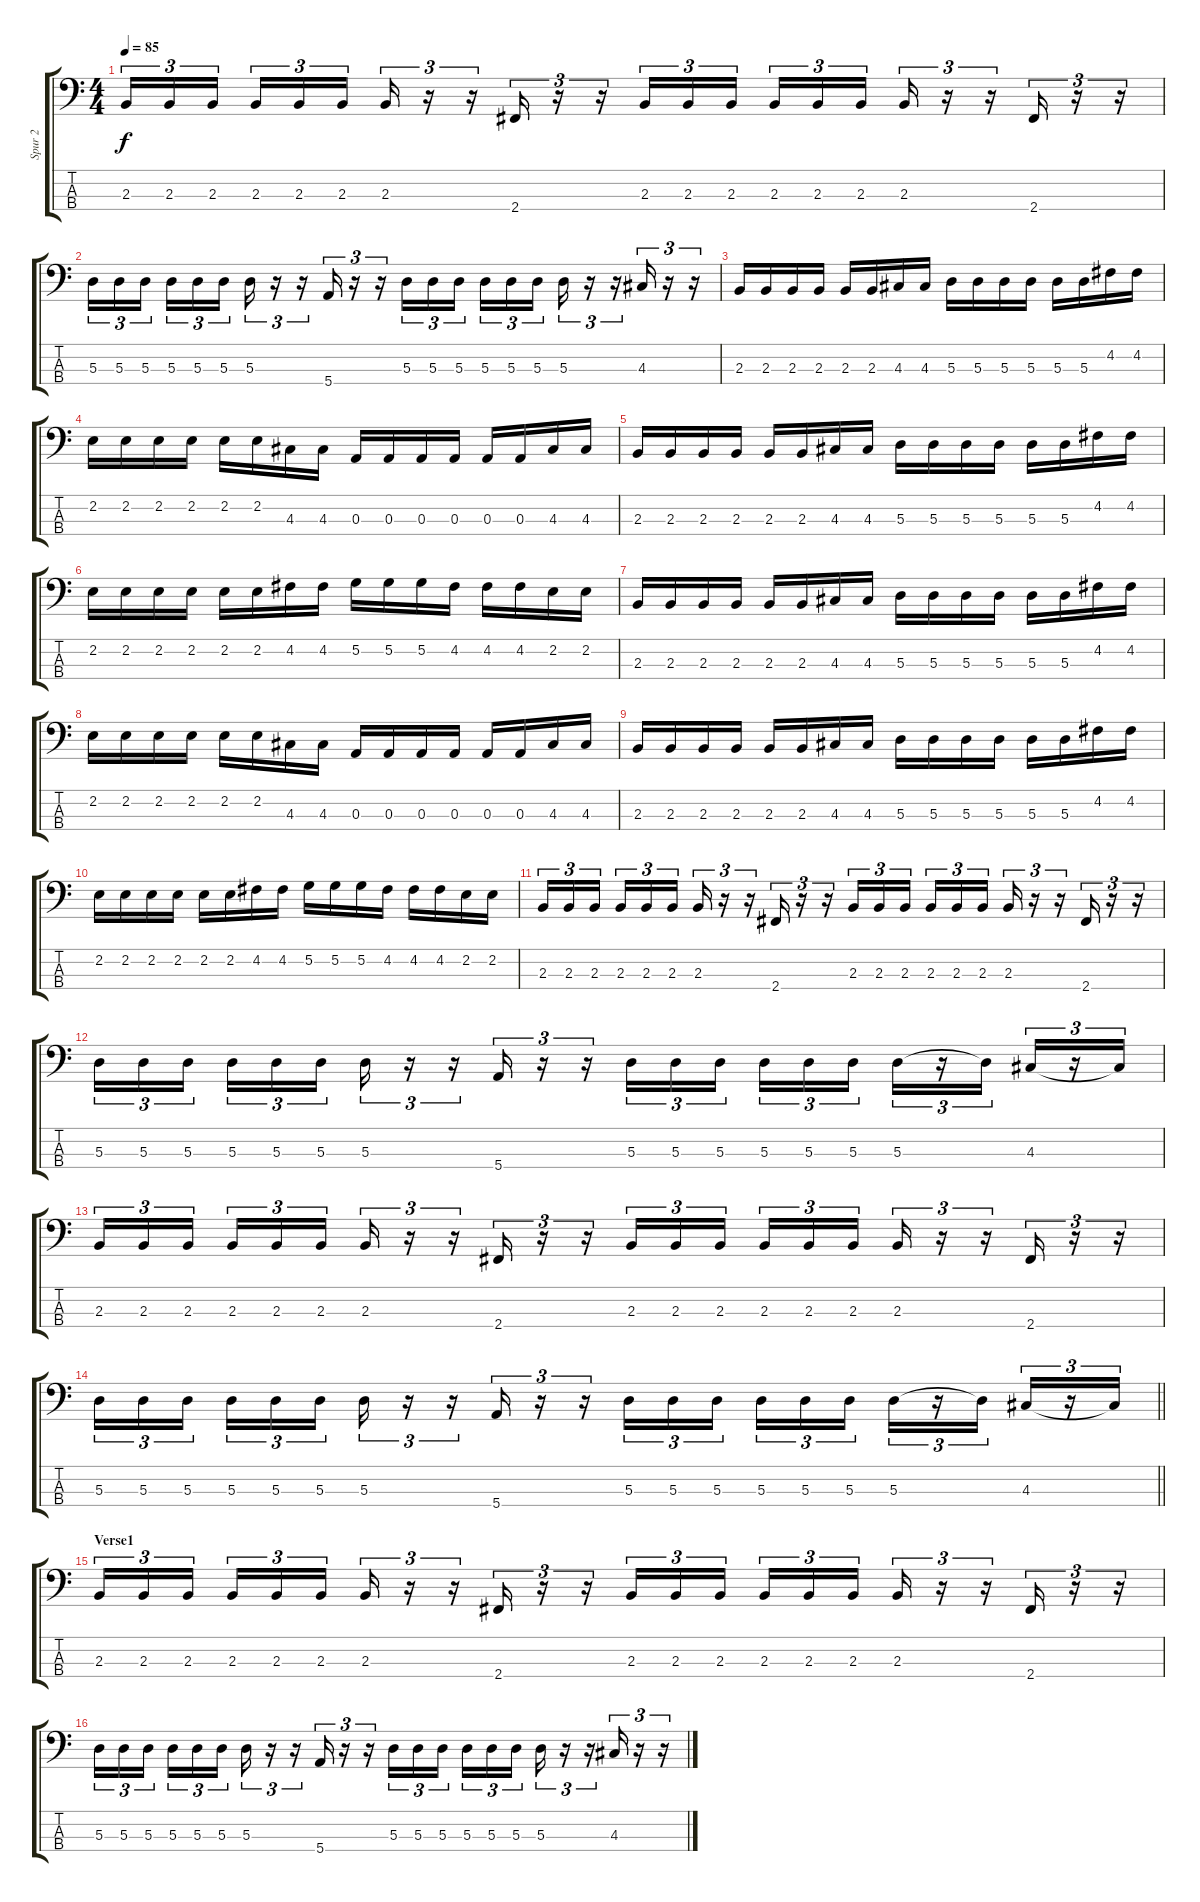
\track ("Spur 2" "Spur 2") {instrument electricbassfinger}
\staff {score tabs}
\tuning (G2 D2 A1 E1) {hide}
\ts (4 4)
\tempo 85
\clef f4
\ks c
2.3.16{tu (3 2) dy f instrument electricbassfinger} 2.3.16{tu (3 2)} 2.3.16{tu (3 2)} 2.3.16{tu (3 2)} 2.3.16{tu (3 2)} 2.3.16{tu (3 2)} 2.3.16{tu (3 2)} r.16{tu (3 2)} r.16{tu (3 2)} 2.4.16{tu (3 2)} r.16{tu (3 2)} r.16{tu (3 2)} 2.3.16{tu (3 2)} 2.3.16{tu (3 2)} 2.3.16{tu (3 2)} 2.3.16{tu (3 2)} 2.3.16{tu (3 2)} 2.3.16{tu (3 2)} 2.3.16{tu (3 2)} r.16{tu (3 2)} r.16{tu (3 2)} 2.4.16{tu (3 2)} r.16{tu (3 2)} r.16{tu (3 2)} |
5.3.16{tu (3 2)} 5.3.16{tu (3 2)} 5.3.16{tu (3 2)} 5.3.16{tu (3 2)} 5.3.16{tu (3 2)} 5.3.16{tu (3 2)} 5.3.16{tu (3 2)} r.16{tu (3 2)} r.16{tu (3 2)} 5.4.16{tu (3 2)} r.16{tu (3 2)} r.16{tu (3 2)} 5.3.16{tu (3 2)} 5.3.16{tu (3 2)} 5.3.16{tu (3 2)} 5.3.16{tu (3 2)} 5.3.16{tu (3 2)} 5.3.16{tu (3 2)} 5.3.16{tu (3 2)} r.16{tu (3 2)} r.16{tu (3 2)} 4.3.16{tu (3 2)} r.16{tu (3 2)} r.16{tu (3 2)} |
2.3.16 2.3.16 2.3.16 2.3.16 2.3.16 2.3.16 4.3.16 4.3.16 5.3.16 5.3.16 5.3.16 5.3.16 5.3.16 5.3.16 4.2.16 4.2.16 |
2.2.16 2.2.16 2.2.16 2.2.16 2.2.16 2.2.16 4.3.16 4.3.16 0.3.16 0.3.16 0.3.16 0.3.16 0.3.16 0.3.16 4.3.16 4.3.16 |
2.3.16 2.3.16 2.3.16 2.3.16 2.3.16 2.3.16 4.3.16 4.3.16 5.3.16 5.3.16 5.3.16 5.3.16 5.3.16 5.3.16 4.2.16 4.2.16 |
2.2.16 2.2.16 2.2.16 2.2.16 2.2.16 2.2.16 4.2.16 4.2.16 5.2.16 5.2.16 5.2.16 4.2.16 4.2.16 4.2.16 2.2.16 2.2.16 |
2.3.16 2.3.16 2.3.16 2.3.16 2.3.16 2.3.16 4.3.16 4.3.16 5.3.16 5.3.16 5.3.16 5.3.16 5.3.16 5.3.16 4.2.16 4.2.16 |
2.2.16 2.2.16 2.2.16 2.2.16 2.2.16 2.2.16 4.3.16 4.3.16 0.3.16 0.3.16 0.3.16 0.3.16 0.3.16 0.3.16 4.3.16 4.3.16 |
2.3.16 2.3.16 2.3.16 2.3.16 2.3.16 2.3.16 4.3.16 4.3.16 5.3.16 5.3.16 5.3.16 5.3.16 5.3.16 5.3.16 4.2.16 4.2.16 |
2.2.16 2.2.16 2.2.16 2.2.16 2.2.16 2.2.16 4.2.16 4.2.16 5.2.16 5.2.16 5.2.16 4.2.16 4.2.16 4.2.16 2.2.16 2.2.16 |
2.3.16{tu (3 2)} 2.3.16{tu (3 2)} 2.3.16{tu (3 2)} 2.3.16{tu (3 2)} 2.3.16{tu (3 2)} 2.3.16{tu (3 2)} 2.3.16{tu (3 2)} r.16{tu (3 2)} r.16{tu (3 2)} 2.4.16{tu (3 2)} r.16{tu (3 2)} r.16{tu (3 2)} 2.3.16{tu (3 2)} 2.3.16{tu (3 2)} 2.3.16{tu (3 2)} 2.3.16{tu (3 2)} 2.3.16{tu (3 2)} 2.3.16{tu (3 2)} 2.3.16{tu (3 2)} r.16{tu (3 2)} r.16{tu (3 2)} 2.4.16{tu (3 2)} r.16{tu (3 2)} r.16{tu (3 2)} |
5.3.16{tu (3 2)} 5.3.16{tu (3 2)} 5.3.16{tu (3 2)} 5.3.16{tu (3 2)} 5.3.16{tu (3 2)} 5.3.16{tu (3 2)} 5.3.16{tu (3 2)} r.16{tu (3 2)} r.16{tu (3 2)} 5.4.16{tu (3 2)} r.16{tu (3 2)} r.16{tu (3 2)} 5.3.16{tu (3 2)} 5.3.16{tu (3 2)} 5.3.16{tu (3 2)} 5.3.16{tu (3 2)} 5.3.16{tu (3 2)} 5.3.16{tu (3 2)} 5.3.16{tu (3 2)} r.16{tu (3 2)} 5.3{t}.16{tu (3 2)} 4.3.16{tu (3 2)} r.16{tu (3 2)} 4.3{t}.16{tu (3 2)} |
2.3.16{tu (3 2)} 2.3.16{tu (3 2)} 2.3.16{tu (3 2)} 2.3.16{tu (3 2)} 2.3.16{tu (3 2)} 2.3.16{tu (3 2)} 2.3.16{tu (3 2)} r.16{tu (3 2)} r.16{tu (3 2)} 2.4.16{tu (3 2)} r.16{tu (3 2)} r.16{tu (3 2)} 2.3.16{tu (3 2)} 2.3.16{tu (3 2)} 2.3.16{tu (3 2)} 2.3.16{tu (3 2)} 2.3.16{tu (3 2)} 2.3.16{tu (3 2)} 2.3.16{tu (3 2)} r.16{tu (3 2)} r.16{tu (3 2)} 2.4.16{tu (3 2)} r.16{tu (3 2)} r.16{tu (3 2)} |
\barLineRight lightlight
5.3.16{tu (3 2)} 5.3.16{tu (3 2)} 5.3.16{tu (3 2)} 5.3.16{tu (3 2)} 5.3.16{tu (3 2)} 5.3.16{tu (3 2)} 5.3.16{tu (3 2)} r.16{tu (3 2)} r.16{tu (3 2)} 5.4.16{tu (3 2)} r.16{tu (3 2)} r.16{tu (3 2)} 5.3.16{tu (3 2)} 5.3.16{tu (3 2)} 5.3.16{tu (3 2)} 5.3.16{tu (3 2)} 5.3.16{tu (3 2)} 5.3.16{tu (3 2)} 5.3.16{tu (3 2)} r.16{tu (3 2)} 5.3{t}.16{tu (3 2)} 4.3.16{tu (3 2)} r.16{tu (3 2)} 4.3{t}.16{tu (3 2)} |
\section ("" "Verse1")
2.3.16{tu (3 2)} 2.3.16{tu (3 2)} 2.3.16{tu (3 2)} 2.3.16{tu (3 2)} 2.3.16{tu (3 2)} 2.3.16{tu (3 2)} 2.3.16{tu (3 2)} r.16{tu (3 2)} r.16{tu (3 2)} 2.4.16{tu (3 2)} r.16{tu (3 2)} r.16{tu (3 2)} 2.3.16{tu (3 2)} 2.3.16{tu (3 2)} 2.3.16{tu (3 2)} 2.3.16{tu (3 2)} 2.3.16{tu (3 2)} 2.3.16{tu (3 2)} 2.3.16{tu (3 2)} r.16{tu (3 2)} r.16{tu (3 2)} 2.4.16{tu (3 2)} r.16{tu (3 2)} r.16{tu (3 2)} |
5.3.16{tu (3 2)} 5.3.16{tu (3 2)} 5.3.16{tu (3 2)} 5.3.16{tu (3 2)} 5.3.16{tu (3 2)} 5.3.16{tu (3 2)} 5.3.16{tu (3 2)} r.16{tu (3 2)} r.16{tu (3 2)} 5.4.16{tu (3 2)} r.16{tu (3 2)} r.16{tu (3 2)} 5.3.16{tu (3 2)} 5.3.16{tu (3 2)} 5.3.16{tu (3 2)} 5.3.16{tu (3 2)} 5.3.16{tu (3 2)} 5.3.16{tu (3 2)} 5.3.16{tu (3 2)} r.16{tu (3 2)} r.16{tu (3 2)} 4.3.16{tu (3 2)} r.16{tu (3 2)} r.16{tu (3 2)}
